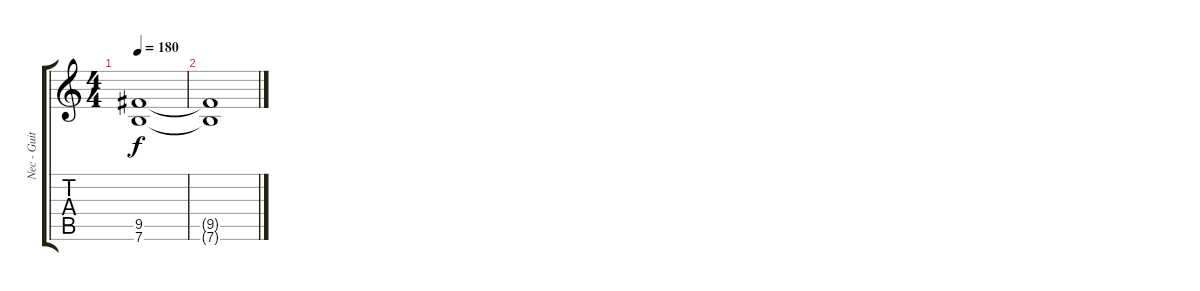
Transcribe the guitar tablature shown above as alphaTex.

\track ("Nec - Guitars" "Nec - Guit") {instrument distortionguitar}
\staff {score tabs}
\tuning (E4 B3 G3 D3 A2 E2) {hide}
\ts (4 4)
\tempo 180
\clef g2
\ks c
(9.5 7.6).1{dy f volume 0} |
(9.5{t} 7.6{t}).1
